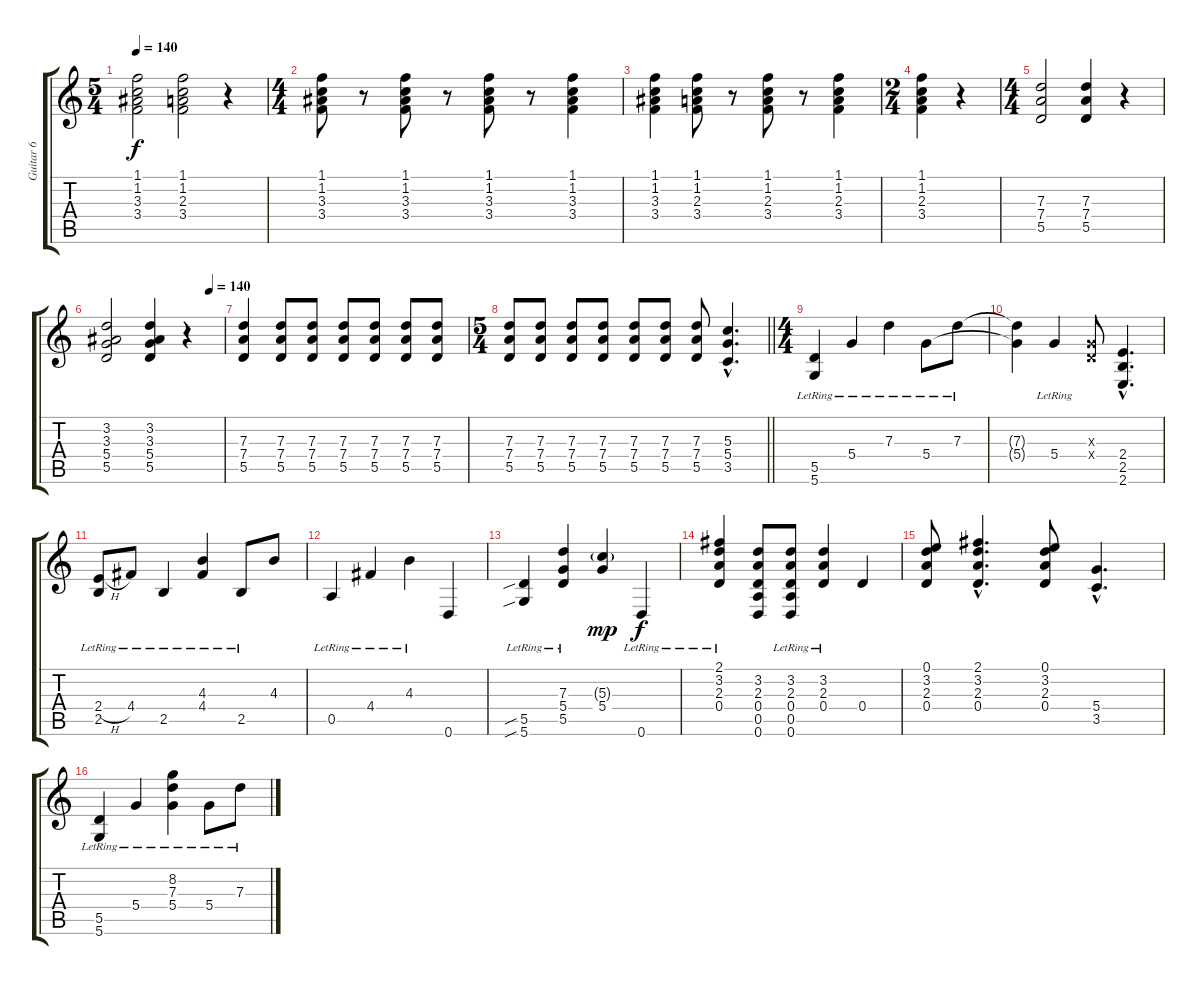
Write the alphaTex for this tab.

\track ("Guitar 6" "Guitar 6") {instrument acousticguitarsteel}
\staff {score tabs}
\tuning (E4 B3 G3 D3 A2 D2) {hide}
\ts (5 4)
\tempo 140
\clef g2
\ks c
(1.1 1.2 3.3 3.4).2{dy f} (1.1 1.2 2.3 3.4).2 r.4 |
\ts (4 4)
(1.1 1.2 3.3 3.4).8 r.8 (1.1 1.2 3.3 3.4).8 r.8 (1.1 1.2 3.3 3.4).8 r.8 (1.1 1.2 3.3 3.4).4 |
(1.1 1.2 3.3 3.4).4 (1.1 1.2 2.3 3.4).8 r.8 (1.1 1.2 2.3 3.4).8 r.8 (1.1 1.2 2.3 3.4).4 |
\ts (2 4)
(1.1 1.2 2.3 3.4).4 r.4 |
\ts (4 4)
(7.3 7.4 5.5).2 (7.3 7.4 5.5).4 r.4 |
\tempo (140 0.875)
(3.2 3.3 5.4 5.5).2 (3.2 3.3 5.4 5.5).4 r.4 |
(7.3 7.4 5.5).4 (7.3 7.4 5.5).8 (7.3 7.4 5.5).8 (7.3 7.4 5.5).8 (7.3 7.4 5.5).8 (7.3 7.4 5.5).8 (7.3 7.4 5.5).8 |
\ts (5 4)
\barLineRight lightlight
(7.3 7.4 5.5).8 (7.3 7.4 5.5).8 (7.3 7.4 5.5).8 (7.3 7.4 5.5).8 (7.3 7.4 5.5).8 (7.3 7.4 5.5).8 (7.3 7.4 5.5).8 (5.3{hac} 5.4{hac} 3.5{hac}).4{d} |
\ts (4 4)
(5.5{lr} 5.6{lr}).4 5.4{lr}.4 7.3{lr}.4 5.4{lr}.8 7.3{lr}.8 |
(7.3{t} 5.4{t}).4 5.4{lr}.4 (0.3{x} 0.4{x}).8 (2.4{hac} 2.5{hac} 2.6{hac}).4{d} |
(2.4{h} 2.5{lr}).8 4.4{lr}.8 2.5{lr}.4 (4.3{lr} 4.4{lr}).4 2.5{lr}.8 4.3.8 |
0.5{lr}.4 4.4{lr}.4 4.3{lr}.4 0.6.4 |
(5.5{sib} 5.6{sib lr}).4 (7.3{lr} 5.4{lr} 5.5{lr}).4 (5.3{g} 5.4).4{dy mp} 0.6{lr}.4{dy f} |
(2.1{lr} 3.2 2.3 0.4).4 (3.2 2.3 0.4 0.5 0.6).8 (3.2 2.3 0.4 0.5{lr} 0.6{lr}).8 (3.2{lr} 2.3{lr} 0.4{lr}).4 0.4.4 |
(0.1 3.2 2.3 0.4).8 (2.1{hac} 3.2{hac} 2.3{hac} 0.4{hac}).4{d} (0.1 3.2 2.3 0.4).8 (5.4{hac} 3.5{hac}).4{d} |
(5.5{lr} 5.6{lr}).4 5.4{lr}.4 (8.2{lr} 7.3{lr} 5.4{lr}).4 5.4{lr}.8 7.3{lr}.8
